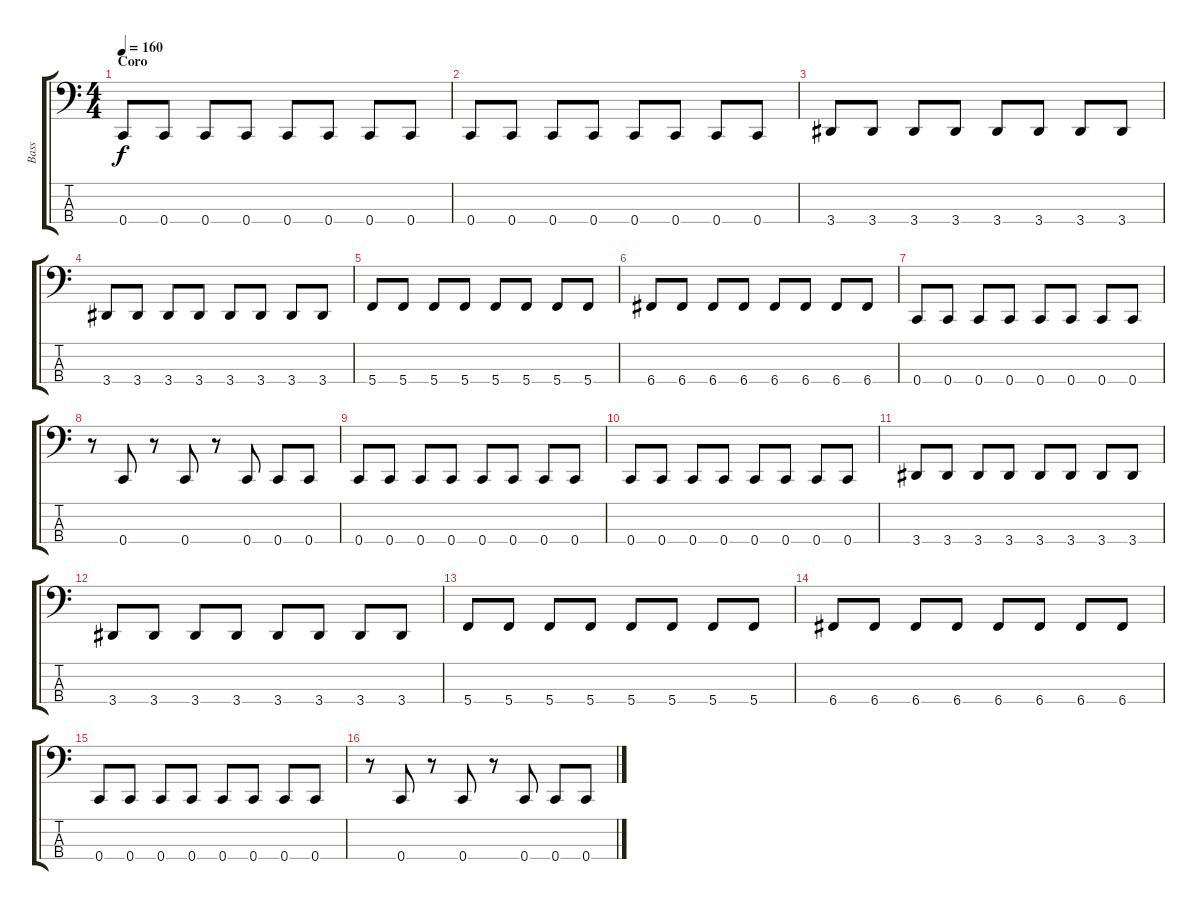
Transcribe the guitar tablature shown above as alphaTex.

\track ("Bass" "Bass") {instrument electricbasspick}
\staff {score tabs}
\tuning (F2 C2 G1 C1) {hide}
\ts (4 4)
\section ("" "Coro")
\tempo 160
\clef f4
\ks c
0.4.8{dy f} 0.4.8 0.4.8 0.4.8 0.4.8 0.4.8 0.4.8 0.4.8 |
0.4.8 0.4.8 0.4.8 0.4.8 0.4.8 0.4.8 0.4.8 0.4.8 |
3.4.8 3.4.8 3.4.8 3.4.8 3.4.8 3.4.8 3.4.8 3.4.8 |
3.4.8 3.4.8 3.4.8 3.4.8 3.4.8 3.4.8 3.4.8 3.4.8 |
5.4.8 5.4.8 5.4.8 5.4.8 5.4.8 5.4.8 5.4.8 5.4.8 |
6.4.8 6.4.8 6.4.8 6.4.8 6.4.8 6.4.8 6.4.8 6.4.8 |
0.4.8 0.4.8 0.4.8 0.4.8 0.4.8 0.4.8 0.4.8 0.4.8 |
r.8 0.4.8 r.8 0.4.8 r.8 0.4.8 0.4.8 0.4.8 |
0.4.8 0.4.8 0.4.8 0.4.8 0.4.8 0.4.8 0.4.8 0.4.8 |
0.4.8 0.4.8 0.4.8 0.4.8 0.4.8 0.4.8 0.4.8 0.4.8 |
3.4.8 3.4.8 3.4.8 3.4.8 3.4.8 3.4.8 3.4.8 3.4.8 |
3.4.8 3.4.8 3.4.8 3.4.8 3.4.8 3.4.8 3.4.8 3.4.8 |
5.4.8 5.4.8 5.4.8 5.4.8 5.4.8 5.4.8 5.4.8 5.4.8 |
6.4.8 6.4.8 6.4.8 6.4.8 6.4.8 6.4.8 6.4.8 6.4.8 |
0.4.8 0.4.8 0.4.8 0.4.8 0.4.8 0.4.8 0.4.8 0.4.8 |
r.8 0.4.8 r.8 0.4.8 r.8 0.4.8 0.4.8 0.4.8
